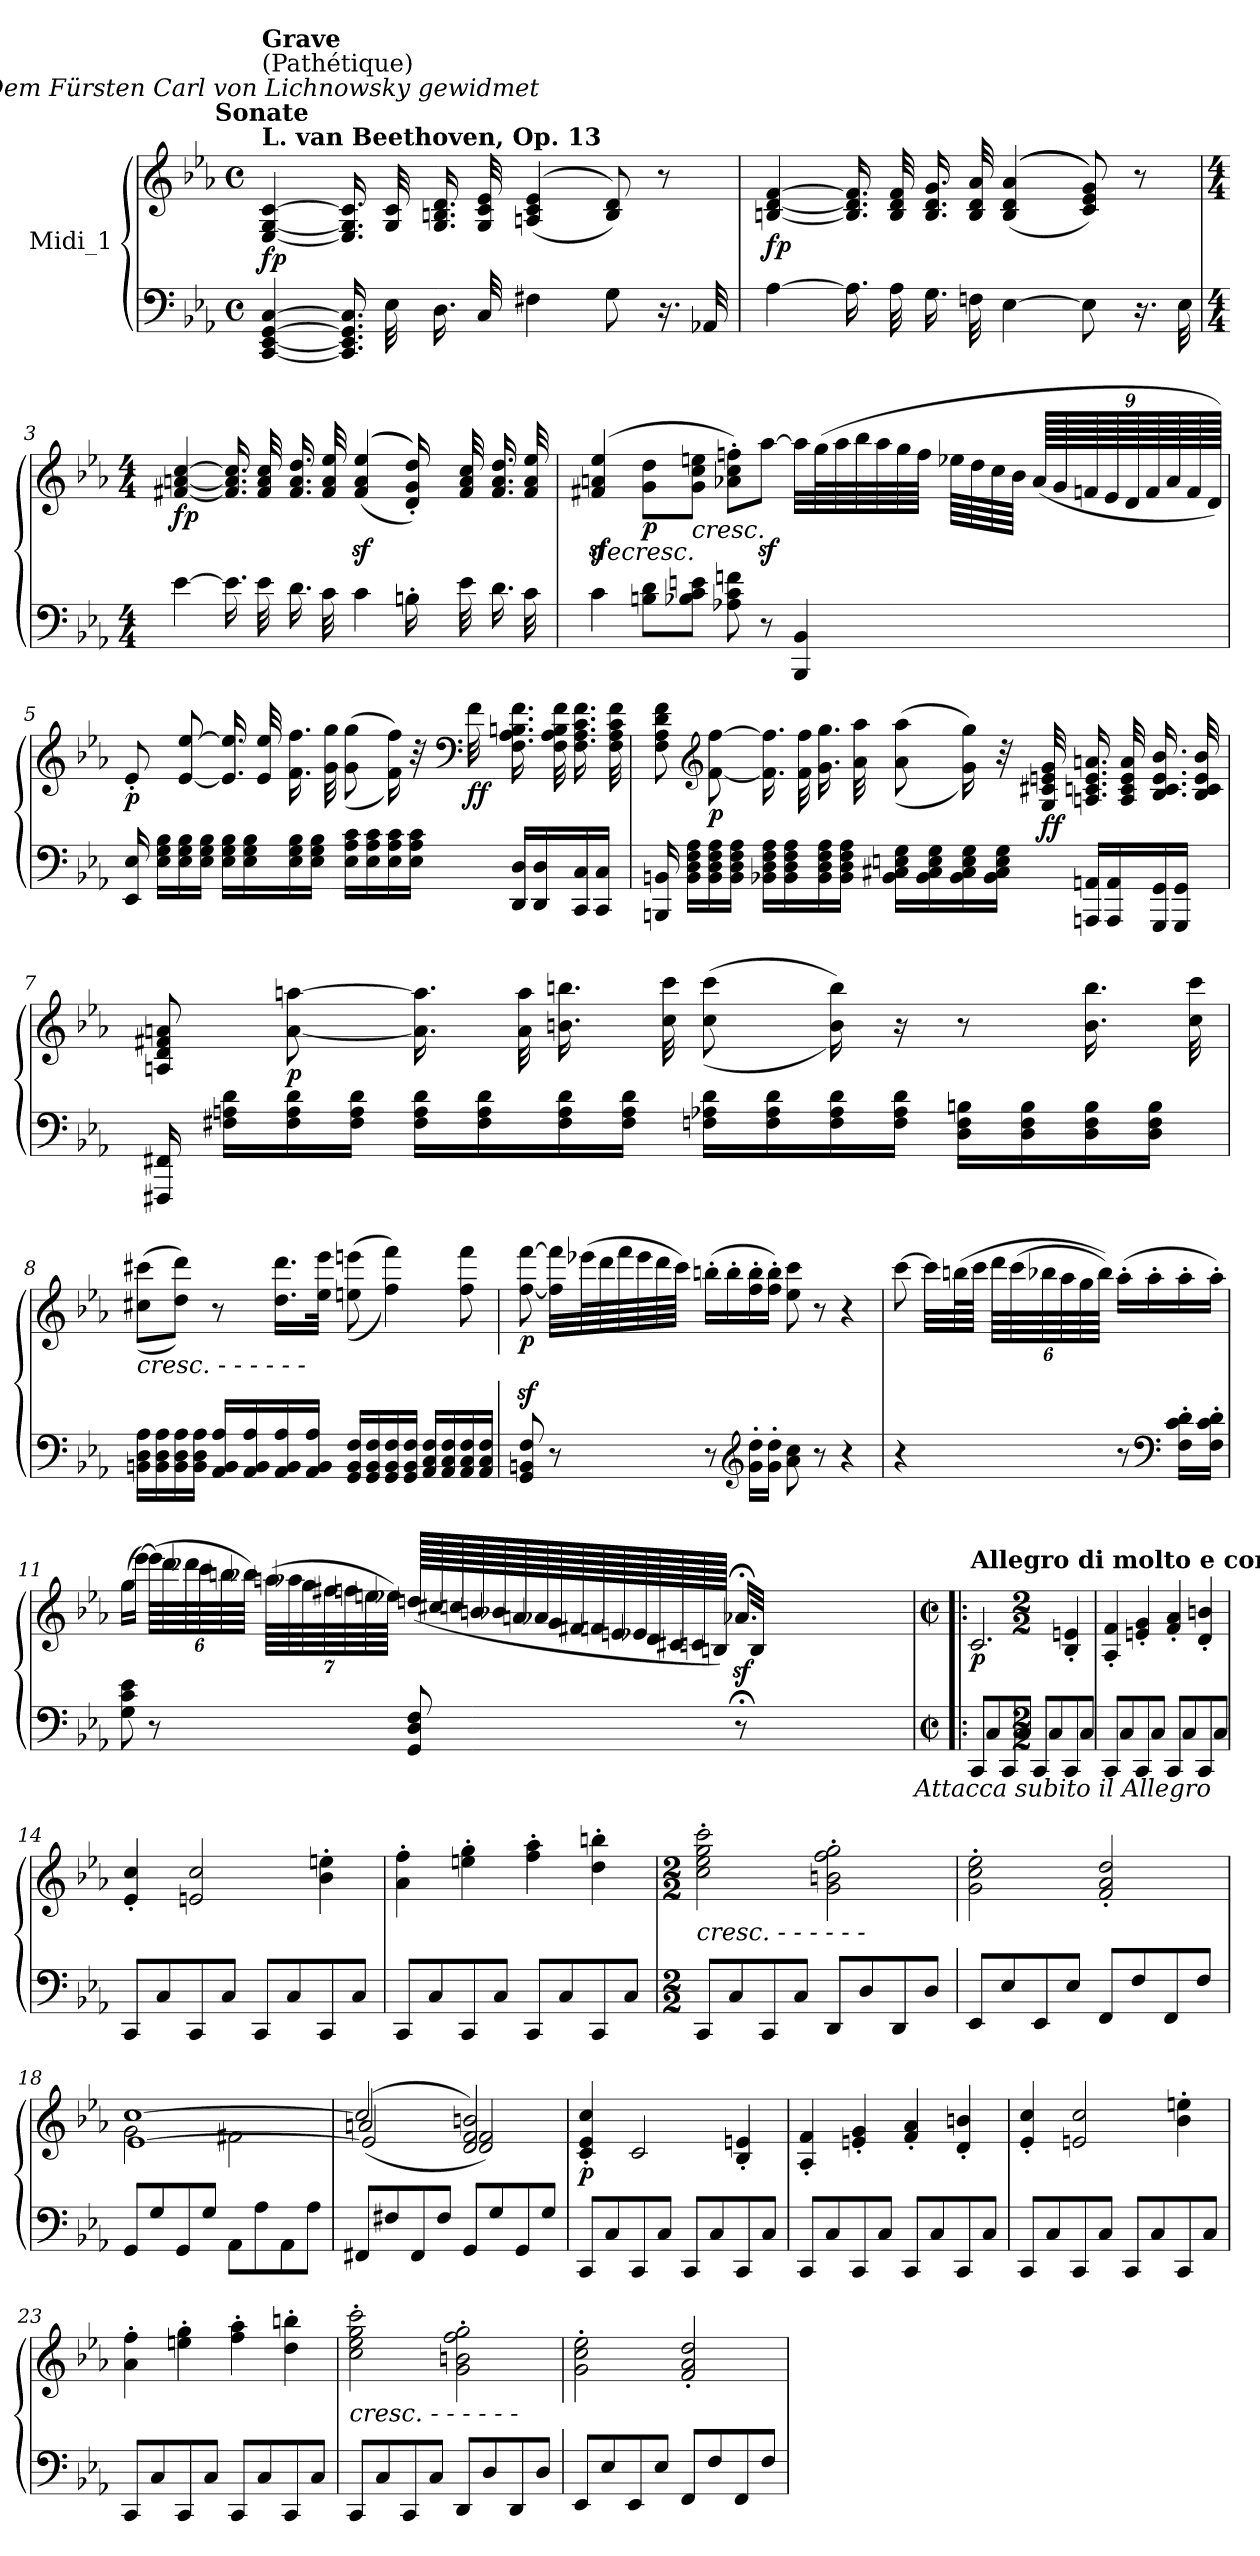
**kern	**kern	**dynam
*part1	*part1	*part1
*staff2	*staff1	*staff1/2
*I"Midi_1	*	*
*clefF4	*clefG2	*
*k[b-e-a-]	*k[b-e-a-]	*
*E-:	*E-:	*
*M4/4	*M4/4	*
*met(c)	*met(c)	*
=1	=1	=1
!	!LO:TX:a:B:t=L. van Beethoven, Op. 13	!
!	!LO:TX:a:B:cj:t=Sonate	!
!	!LO:TX:a:i:cj:t=Dem Fürsten Carl von Lichnowsky gewidmet	!
!	!LO:TX:a:t=(Pathétique)	!
!	!LO:TX:a:B:t=Grave	!
!	!	!LO:DY:b
[4CC [4EE- [4GG [4C	[4E- [4G [4c	fp
16.CC] 16.EE-] 16.GG] 16.C]LL	16.E-] 16.G] 16.c]LL	.
32E-L	32G 32cL	.
16.D	16.G 16.Bn 16.d	.
32CJJ	32G 32c 32e-JJ	.
4F#X	(<(>4An 4c 4e-	.
8G	8B 8d))	.
16.r	8r	.
32AA-X	.	.
=2	=2	=2
!	!	!LO:DY:b
[4A-	[4Bn [4d [4f	fp
16.A-LL]	16.B] 16.d] 16.f]LL	.
32A-L	32B 32d 32fL	.
16.G	16.B 16.d 16.g	.
32FnJJ	32B 32d 32a-JJ	.
[4E-	(>(<(<4B 4d 4a-	.
8E-]	8c 8e- 8g)))	.
16.r	8r	.
32E-	.	.
!!LO:LB:g=z
=3	=3	=3
*M4/4	*M4/4	*
!	!	!LO:DY:b
[4e-	[4f#X [4an [4cc	fp
16.e-LL]	16.f#/] 16.a/] 16.cc/]LL	.
32e-L	32f#/ 32a/ 32cc/L	.
16.d	16.f#/ 16.a/ 16.dd/	.
32cJJ	32f#/ 32a/ 32ee-/JJ	.
4c	(<(>(>4f#/z< 4a/z< 4ee-/z<	.
16Bn'LL	16d/' 16g/' 16dd/'LL)))	.
32B-Lyy	32b-Lyy	.
32e-	32f# 32a 32cc	.
16.d	16.f# 16.a 16.dd	.
32cJJ	32f# 32a 32ee-JJ	.
=4	=4	=4
!	!	!LO:HP:b
4c	(>4f#X/z< 4an/z< 4ee-/z<	>
!	!	!LO:DY:b
8Bn 8dL	8g 8ddL	p
!	!LO:TX:b:i:t=cresc.	!
8B-X 8c 8enJ	8g 8cc 8eenJ	]
8A-X 8c 8fn	8a-X' 8cc' 8ffn'L)	.
8r	[8aa-z<J	.
4BBB- 4BB-	32aa-LLL]	.
.	(>64ggL	.
.	64aa-	.
.	64bb-	.
.	64aa-	.
.	64gg	.
.	64ffJJJJ	.
.	64ee-XLLLL	.
.	64dd	.
.	64cc	.
.	64b-JJJJ	.
.	(<144a-LLLLL	.
.	144g	.
.	144fn	.
.	144e-	.
.	144d	.
.	144f	.
.	144a-	.
.	144f	.
.	144dJJJJJ))	.
!!LO:LB:g=z
=5	=5	=5
!	!	!LO:DY:b
16EE- 16E-	8e-'	p
16E- 16G 16B-LL	.	.
16E- 16G 16B-	[8e- [8ee-	.
16E- 16G 16B-JJ	.	.
16E- 16G 16B-LL	16.e-] 16.ee-]LL	.
16E- 16G 16B-	.	.
.	32e- 32ee-L	.
16E- 16G 16B-	16.f 16.ff	.
16E- 16G 16B-JJ	.	.
.	32g 32ggJJ	.
16E- 16A- 16cLL	(<(>8g 8ggL	.
16E- 16A- 16c	.	.
16E- 16A- 16c	16f 16ffJ))	.
16E- 16A- 16cJJ	32r	.
*	*clefF4	*
!	!	!LO:DY:b
.	32f	ff
16DD 16DLL	16.F 16.A- 16.Bn 16.fLL	.
16DD 16D	.	.
.	32F 32A- 32B 32fL	.
16CC 16C	16.F 16.A- 16.c 16.f	.
16CC 16CJJ	.	.
.	32F 32A- 32c 32fJJ	.
=6	=6	=6
16BBBn 16BBn	8F 8A- 8d 8f	.
16BB 16D 16F 16A-LL	.	.
*	*clefG2	*
!	!	!LO:DY:b
16BB 16D 16F 16A-	[8f [8ff	p
16BB 16D 16F 16A-JJ	.	.
16BB-X 16D 16F 16A-LL	16.f] 16.ff]LL	.
16BB- 16D 16F 16A-	.	.
.	32f 32ffL	.
16BB- 16D 16F 16A-	16.g 16.gg	.
16BB- 16D 16F 16A-JJ	.	.
.	32a- 32aa-JJ	.
16BB- 16C#X 16En 16GLL	(<(>8a- 8aa-L	.
16BB- 16C# 16E 16G	.	.
16BB- 16C# 16E 16G	16g 16ggJ))	.
16BB- 16C# 16E 16GJJ	32r	.
!	!	!LO:DY:b
.	32G 32c#X 32en 32g	ff
16AAAn 16AAnLL	16.An 16.cn 16.e 16.anLL	.
16AAA 16AA	.	.
.	32A 32c 32e 32aL	.
16GGG 16GG	16.B- 16.c 16.e 16.b-	.
16GGG 16GGJJ	.	.
.	32B- 32c 32e 32b-JJ	.
!!LO:LB:g=z
=7	=7	=7
16FFF#X 16FF#X	8An 8d 8f#X 8an	.
16F#X 16An 16dLL	.	.
!	!	!LO:DY:b
16F# 16A 16d	[8a [8aan	p
16F# 16A 16dJJ	.	.
16F# 16A 16dLL	16.a] 16.aa]LL	.
16F# 16A 16d	.	.
.	32a 32aaL	.
16F# 16A 16d	16.bn 16.bbn	.
16F# 16A 16dJJ	.	.
.	32cc 32cccJJ	.
16Fn 16A-X 16dLL	(<(>8cc 8cccL	.
16F 16A- 16d	.	.
16F 16A- 16d	16b 16bbJ))	.
16F 16A- 16dJJ	16r	.
16D 16F 16BnLL	8r	.
16D 16F 16B	.	.
16D 16F 16B	16.b 16.bbLL	.
16D 16F 16BJJ	.	.
.	32cc 32cccJJ	.
=8	=8	=8
!	!LO:TX:b:i:t=cresc.     -           -             -            -             -            -	!
16BBn 16D 16A-LL	(<(>8cc#X 8ccc#XL	.
16BB 16D 16A-	.	.
16BB 16D 16A-	8dd 8dddJ))	.
16BB 16D 16A-JJ	.	.
16AA-/ 16BB/ 16A-/LL	8r	.
16AA-/ 16BB/ 16A-/	.	.
16AA-/ 16BB/ 16A-/	16.dd 16.dddLL	.
16AA-/ 16BB/ 16A-/JJ	.	.
.	32ee- 32eee-JJ	.
16GG 16BB 16FLL	(>(<8een 8eeen	.
16GG 16BB 16F	.	.
16GG 16BB 16F	4ff 4fff))	.
16GG 16BB 16FJJ	.	.
16AA- 16C 16FLL	.	.
16AA- 16C 16F	.	.
16AA- 16C 16F	8ff 8fff	.
16AA- 16C 16FJJ	.	.
!!LO:LB:g=z
=9	=9	=9
!	!	!LO:DY:b
8GG 8BBn 8F	[8ffz< [8fffz<	p
8r	32ff] 32fff]LLL	.
.	(>64eee-XL	.
.	64ddd	.
.	64fff	.
.	64eee-	.
.	64ddd	.
.	64cccJJJJ)	.
8r	(>16bbn'LL	.
.	16bb'	.
*clefG2	*	*
16g' 16dd'LL	16ff' 16bb'	.
16g' 16dd'JJ	16ff' 16bb'JJ)	.
8a- 8cc	8ee- 8ccc	.
8r	8r	.
4r	4r	.
=10	=10	=10
4r	[8ccc	.
.	32cccLLL]	.
.	(>64bbnL	.
.	64cccJJJJ	.
.	96dddLLLL	.
.	(>96ccc	.
.	96bb-X	.
.	96aa-	.
.	96gg	.
.	96bb-JJJJ))	.
8r	(>16aa-'LL	.
.	16aa-'	.
*clefF4	*	*
16F' 16c' 16d'LL	16aa-'	.
16F' 16c' 16d'JJ	16aa-'JJ)	.
!!LO:LB:g=z
=11	=11	=11
8G 8c 8e-	(>16ggLL	.
.	[16eee-JJ)	.
8r	(>96eee-LLLL]	.
.	96ddd	.
.	96ddd-X	.
.	96ccc	.
.	96bbn	.
.	96bb-XJJJJ)	.
.	(>112aanLLLL	.
.	112aa-X	.
.	112gg	.
.	112ff#X	.
.	112ffn	.
.	112een	.
.	112ee-XJJJJ)	.
8GG 8D 8F	(<128ddnLLLLL	.
.	128cc#X	.
.	128ccn	.
.	128bn	.
.	128b-X	.
.	128an	.
.	128a-X	.
.	128g	.
.	128f#X	.
.	128fn	.
.	128en	.
.	128e-X	.
.	128d	.
.	128c#X	.
.	128cn	.
.	128BnJJJJJ)	.
!LO:TX:b:i:t=Attacca subito il Allegro	!	!
8r;<	16.a-Xz<;<LL	.
.	32BJJ	.
*M2/2	*M2/2	*
*met(c|)	*met(c|)	*
!!LO:LB:g=z
=12!|:	=12!|:	=12!|:
*M2/2	*M2/2	*
*met(c|)	*met(c|)	*
!	!LO:TX:a:B:t=Allegro di molto e con brio	!
!	!	!LO:DY:b
8CCL	2.c	p
8C	.	.
8CC	.	.
8CJ	.	.
8CCL	.	.
8C	.	.
8CC	4B-' 4en'	.
8CJ	.	.
=13	=13	=13
8CCL	4A-' 4f'	.
8C	.	.
8CC	4en' 4g'	.
8CJ	.	.
8CCL	4f' 4a-'	.
8C	.	.
8CC	4d' 4bn'	.
8CJ	.	.
=14	=14	=14
8CCL	4e-' 4cc'	.
8C	.	.
8CC	2en 2cc	.
8CJ	.	.
8CCL	.	.
8C	.	.
8CC	4b-' 4een'	.
8CJ	.	.
=15	=15	=15
8CCL	4a-' 4ff'	.
8C	.	.
8CC	4een' 4gg'	.
8CJ	.	.
8CCL	4ff' 4aa-'	.
8C	.	.
8CC	4dd' 4bbn'	.
8CJ	.	.
!!LO:LB:g=z
=16	=16	=16
*M2/2	*M2/2	*
*	*^	*
*	*	*^	*
!	!LO:TX:b:i:t=cresc.    -            -             -             -             -             -	!	!	!
8CCL	2cc\' 2ee-\' 2gg\' 2ccc\'	2ryy	1ryy	.
8C	.	.	.	.
8CC	.	.	.	.
8CJ	.	.	.	.
8DDL	2g\' 2bn\' 2ff\' 2gg\'	2ryy	.	.
8D	.	.	.	.
8DD	.	.	.	.
8DJ	.	.	.	.
=17	=17	=17	=17	=17
8EE-L	2g\' 2cc\' 2ee-\'	2ryy	1ryy	.
8E-	.	.	.	.
8EE-	.	.	.	.
8E-J	.	.	.	.
8FFL	2ryy	2f/' 2a-/' 2dd/'	.	.
8F	.	.	.	.
8FF	.	.	.	.
8FJ	.	.	.	.
=18	=18	=18	=18	=18
8GGL	[1cc/	2g\	[1e-\	.
8G	.	.	.	.
8GG	.	.	.	.
8GJ	.	.	.	.
8AA-L	.	2f#X\	.	.
8A-	.	.	.	.
8AA-	.	.	.	.
8A-J	.	.	.	.
=19	=19	=19	=19	=19
8FF#XL	(>2cc/]	(<2an/	2e-/]	.
8F#X	.	.	.	.
8FF#	.	.	.	.
8F#J	.	.	.	.
8GGL	2d/ 2f/ 2bn/)	2d/ 2f/)	2ryy	.
8G	.	.	.	.
8GG	.	.	.	.
8GJ	.	.	.	.
*	*v	*v	*v	*
!!LO:LB:g=z
=20	=20	=20
!	!	!LO:DY:b
8CCL	4c' 4e-' 4cc'	p
8C	.	.
8CC	2c	.
8CJ	.	.
8CCL	.	.
8C	.	.
8CC	4B-' 4en'	.
8CJ	.	.
=21	=21	=21
8CCL	4A-' 4f'	.
8C	.	.
8CC	4en' 4g'	.
8CJ	.	.
8CCL	4f' 4a-'	.
8C	.	.
8CC	4d' 4bn'	.
8CJ	.	.
=22	=22	=22
8CCL	4e-' 4cc'	.
8C	.	.
8CC	2en 2cc	.
8CJ	.	.
8CCL	.	.
8C	.	.
8CC	4b-' 4een'	.
8CJ	.	.
=23	=23	=23
8CCL	4a-' 4ff'	.
8C	.	.
8CC	4een' 4gg'	.
8CJ	.	.
8CCL	4ff' 4aa-'	.
8C	.	.
8CC	4dd' 4bbn'	.
8CJ	.	.
!!LO:LB:g=z
=24	=24	=24
*	*^	*
*	*	*^	*
!	!LO:TX:b:i:t=cresc.    -            -             -             -             -             -	!	!	!
8CCL	2cc\' 2ee-\' 2gg\' 2ccc\'	2ryy	1ryy	.
8C	.	.	.	.
8CC	.	.	.	.
8CJ	.	.	.	.
8DDL	2g\' 2bn\' 2ff\' 2gg\'	2ryy	.	.
8D	.	.	.	.
8DD	.	.	.	.
8DJ	.	.	.	.
=25	=25	=25	=25	=25
8EE-L	2g\' 2cc\' 2ee-\'	2ryy	1ryy	.
8E-	.	.	.	.
8EE-	.	.	.	.
8E-J	.	.	.	.
8FFL	2ryy	2f/' 2a-/' 2dd/'	.	.
8F	.	.	.	.
8FF	.	.	.	.
8FJ	.	.	.	.
*	*v	*v	*v	*
=	=	=
*-	*-	*-
